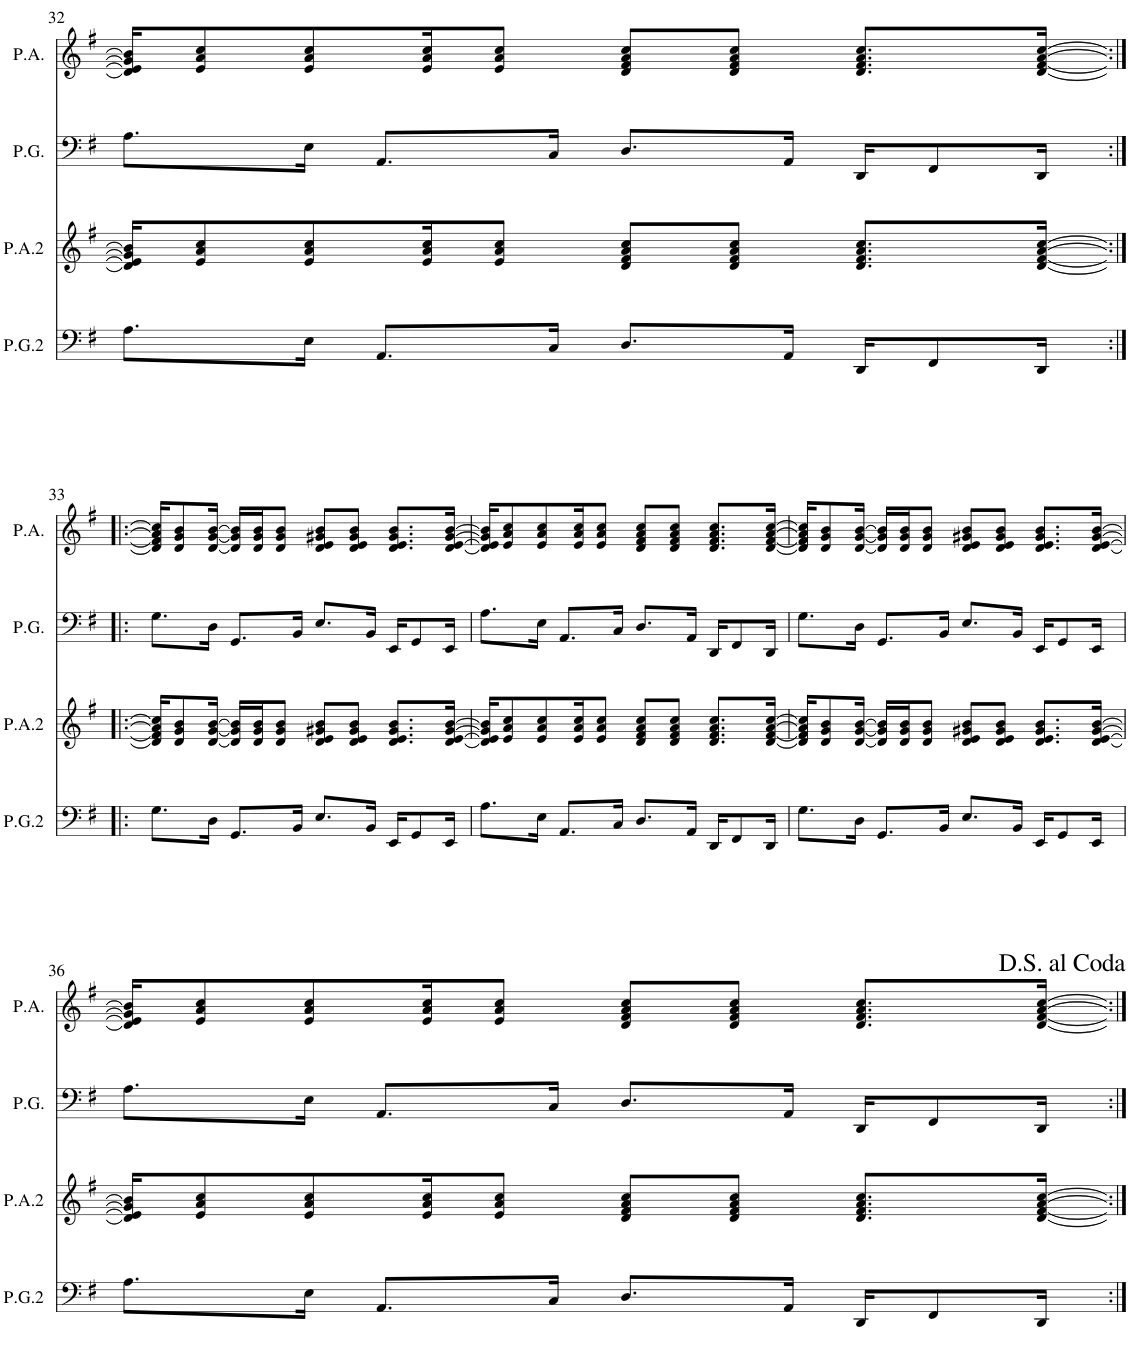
**kern	**kern	**kern	**kern
*part4	*part3	*part2	*part1
*staff4	*staff3	*staff2	*staff1
*I"P.G. 2º	*I"P.A. 2º	*I"Piano grave	*I"Piano agudo
*I'P.G.2	*I'P.A.2	*I'P.G.	*I'P.A.
!!LO:PB:g=z
*clefF4	*clefG2	*clefF4	*clefG2
*k[f#]	*k[f#]	*k[f#]	*k[f#]
*M4/4	*M4/4	*M4/4	*M4/4
=32	=32	=32	=32
8.A\L	16d/] 16e/] 16g#/] 16b/]KL	8.A\L	16d/] 16e/] 16g#/] 16b/]KL
.	8e/ 8a/ 8cc/	.	8e/ 8a/ 8cc/
16E\Jk	8e/ 8a/ 8cc/	16E\Jk	8e/ 8a/ 8cc/
8.AA/L	.	8.AA/L	.
.	16e/ 16a/ 16cc/K	.	16e/ 16a/ 16cc/K
.	8e/ 8a/ 8cc/J	.	8e/ 8a/ 8cc/J
16C/Jk	.	16C/Jk	.
8.D/L	8d/ 8f#/ 8a/ 8cc/L	8.D/L	8d/ 8f#/ 8a/ 8cc/L
.	8d/ 8f#/ 8a/ 8cc/J	.	8d/ 8f#/ 8a/ 8cc/J
16AA/Jk	.	16AA/Jk	.
16DD/KL	8.d/ 8.f#/ 8.a/ 8.cc/L	16DD/KL	8.d/ 8.f#/ 8.a/ 8.cc/L
8FF#/	.	8FF#/	.
16DD/Jk	[16d/ [16f#/ [16a/ [16cc/Jk	16DD/Jk	[16d/ [16f#/ [16a/ [16cc/Jk
!!LO:LB:g=z
=33:|!|:	=33:|!|:	=33:|!|:	=33:|!|:
8.G\L	16d/] 16f#/] 16a/] 16cc/]KL	8.G\L	16d/] 16f#/] 16a/] 16cc/]KL
.	8d/ 8g/ 8b/	.	8d/ 8g/ 8b/
16D\Jk	[16d/ [16g/ [16b/Jk	16D\Jk	[16d/ [16g/ [16b/Jk
8.GG/L	16d/] 16g/] 16b/]LL	8.GG/L	16d/] 16g/] 16b/]LL
.	16d/ 16g/ 16b/J	.	16d/ 16g/ 16b/J
.	8d/ 8g/ 8b/J	.	8d/ 8g/ 8b/J
16BB/Jk	.	16BB/Jk	.
8.E/L	8d/ 8e/ 8g#X/ 8b/L	8.E/L	8d/ 8e/ 8g#X/ 8b/L
.	8d/ 8e/ 8g#/ 8b/J	.	8d/ 8e/ 8g#/ 8b/J
16BB/Jk	.	16BB/Jk	.
16EE/KL	8.d/ 8.e/ 8.g#/ 8.b/L	16EE/KL	8.d/ 8.e/ 8.g#/ 8.b/L
8GG/	.	8GG/	.
16EE/Jk	[16d/ [16e/ [16g#/ [16b/Jk	16EE/Jk	[16d/ [16e/ [16g#/ [16b/Jk
=34	=34	=34	=34
8.A\L	16d/] 16e/] 16g#/] 16b/]KL	8.A\L	16d/] 16e/] 16g#/] 16b/]KL
.	8e/ 8a/ 8cc/	.	8e/ 8a/ 8cc/
16E\Jk	8e/ 8a/ 8cc/	16E\Jk	8e/ 8a/ 8cc/
8.AA/L	.	8.AA/L	.
.	16e/ 16a/ 16cc/K	.	16e/ 16a/ 16cc/K
.	8e/ 8a/ 8cc/J	.	8e/ 8a/ 8cc/J
16C/Jk	.	16C/Jk	.
8.D/L	8d/ 8f#/ 8a/ 8cc/L	8.D/L	8d/ 8f#/ 8a/ 8cc/L
.	8d/ 8f#/ 8a/ 8cc/J	.	8d/ 8f#/ 8a/ 8cc/J
16AA/Jk	.	16AA/Jk	.
16DD/KL	8.d/ 8.f#/ 8.a/ 8.cc/L	16DD/KL	8.d/ 8.f#/ 8.a/ 8.cc/L
8FF#/	.	8FF#/	.
16DD/Jk	[16d/ [16f#/ [16a/ [16cc/Jk	16DD/Jk	[16d/ [16f#/ [16a/ [16cc/Jk
=35	=35	=35	=35
8.G\L	16d/] 16f#/] 16a/] 16cc/]KL	8.G\L	16d/] 16f#/] 16a/] 16cc/]KL
.	8d/ 8g/ 8b/	.	8d/ 8g/ 8b/
16D\Jk	[16d/ [16g/ [16b/Jk	16D\Jk	[16d/ [16g/ [16b/Jk
8.GG/L	16d/] 16g/] 16b/]LL	8.GG/L	16d/] 16g/] 16b/]LL
.	16d/ 16g/ 16b/J	.	16d/ 16g/ 16b/J
.	8d/ 8g/ 8b/J	.	8d/ 8g/ 8b/J
16BB/Jk	.	16BB/Jk	.
8.E/L	8d/ 8e/ 8g#X/ 8b/L	8.E/L	8d/ 8e/ 8g#X/ 8b/L
.	8d/ 8e/ 8g#/ 8b/J	.	8d/ 8e/ 8g#/ 8b/J
16BB/Jk	.	16BB/Jk	.
16EE/KL	8.d/ 8.e/ 8.g#/ 8.b/L	16EE/KL	8.d/ 8.e/ 8.g#/ 8.b/L
8GG/	.	8GG/	.
16EE/Jk	[16d/ [16e/ [16g#/ [16b/Jk	16EE/Jk	[16d/ [16e/ [16g#/ [16b/Jk
!!LO:LB:g=z
=36	=36	=36	=36
8.A\L	16d/] 16e/] 16g#/] 16b/]KL	8.A\L	16d/] 16e/] 16g#/] 16b/]KL
.	8e/ 8a/ 8cc/	.	8e/ 8a/ 8cc/
16E\Jk	8e/ 8a/ 8cc/	16E\Jk	8e/ 8a/ 8cc/
8.AA/L	.	8.AA/L	.
.	16e/ 16a/ 16cc/K	.	16e/ 16a/ 16cc/K
.	8e/ 8a/ 8cc/J	.	8e/ 8a/ 8cc/J
16C/Jk	.	16C/Jk	.
8.D/L	8d/ 8f#/ 8a/ 8cc/L	8.D/L	8d/ 8f#/ 8a/ 8cc/L
.	8d/ 8f#/ 8a/ 8cc/J	.	8d/ 8f#/ 8a/ 8cc/J
16AA/Jk	.	16AA/Jk	.
16DD/KL	8.d/ 8.f#/ 8.a/ 8.cc/L	16DD/KL	8.d/ 8.f#/ 8.a/ 8.cc/L
8FF#/	.	8FF#/	.
16DD/Jk	[16d/ [16f#/ [16a/ [16cc/Jk	16DD/Jk	[16d/ [16f#/ [16a/ [16cc/Jk
=:|!	=:|!	=:|!	=:|!
*-	*-	*-	*-
